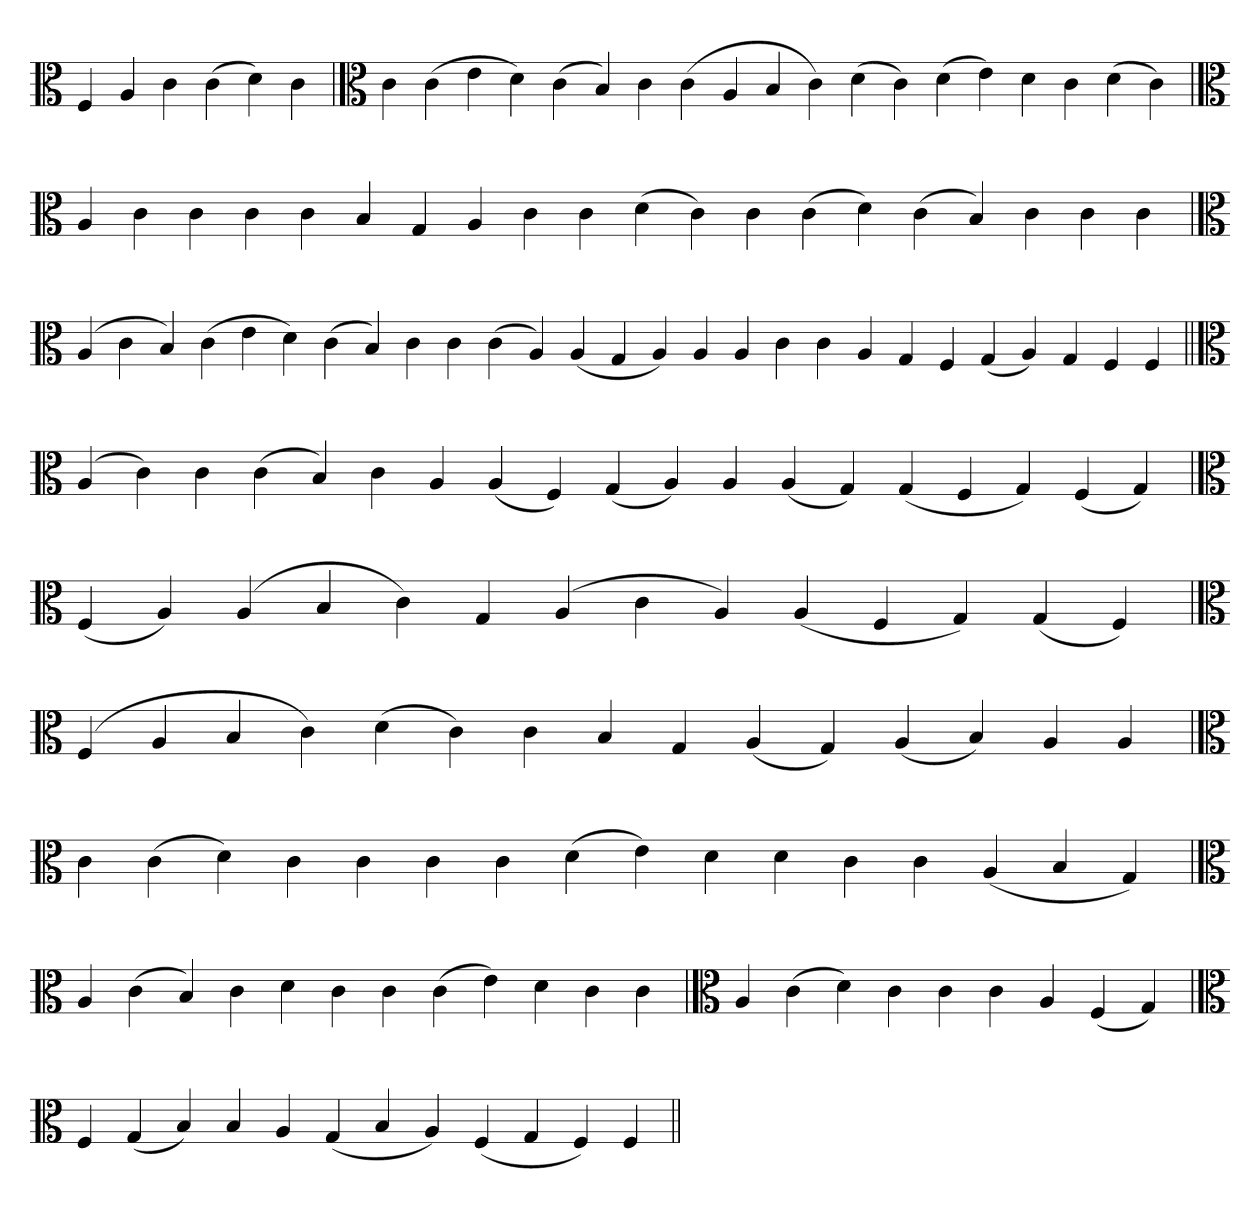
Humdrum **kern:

**kern
*part1
*staff1
*clefC3
=
4F
4A
4c
(4c
4d)
4c
=`
*clefC3
4c
(4c
4e
4d)
(4c
4B)
4c
(4c
4A
4B
4c)
(4d
4c)
(4d
4e)
4d
4c
(4d
4c)
=
*clefC3
4A
4c
4c
4c
4c
4B
4G
4A
4c
4c
(4d
4c)
4c
(4c
4d)
(4c
4B)
4c
4c
4c
='
*clefC3
(4A
4c
4B)
(4c
4e
4d)
(4c
4B)
4c
4c
(4c
4A)
(4A
4G
4A)
4A
4A
4c
4c
4A
4G
4F
(4G
4A)
4G
4F
4F
=||
*clefC3
(4A
4c)
4c
(4c
4B)
4c
4A
(4A
4F)
(4G
4A)
4A
(4A
4G)
(4G
4F
4G)
(4F
4G)
='
*clefC3
(4F
4A)
(4A
4B
4c)
4G
(4A
4c
4A)
(4A
4F
4G)
(4G
4F)
=`
*clefC3
(4F
4A
4B
4c)
(4d
4c)
4c
4B
4G
(4A
4G)
(4A
4B)
4A
4A
=
*clefC3
4c
(4c
4d)
4c
4c
4c
4c
(4d
4e)
4d
4d
4c
4c
(4A
4B
4G)
='
*clefC3
4A
(4c
4B)
4c
4d
4c
4c
(4c
4e)
4d
4c
4c
=
*clefC3
4A
(4c
4d)
4c
4c
4c
4A
(4F
4G)
=`
*clefC3
4F
(4G
4B)
4B
4A
(4G
4B
4A)
(4F
4G
4F)
4F
=||
*-
